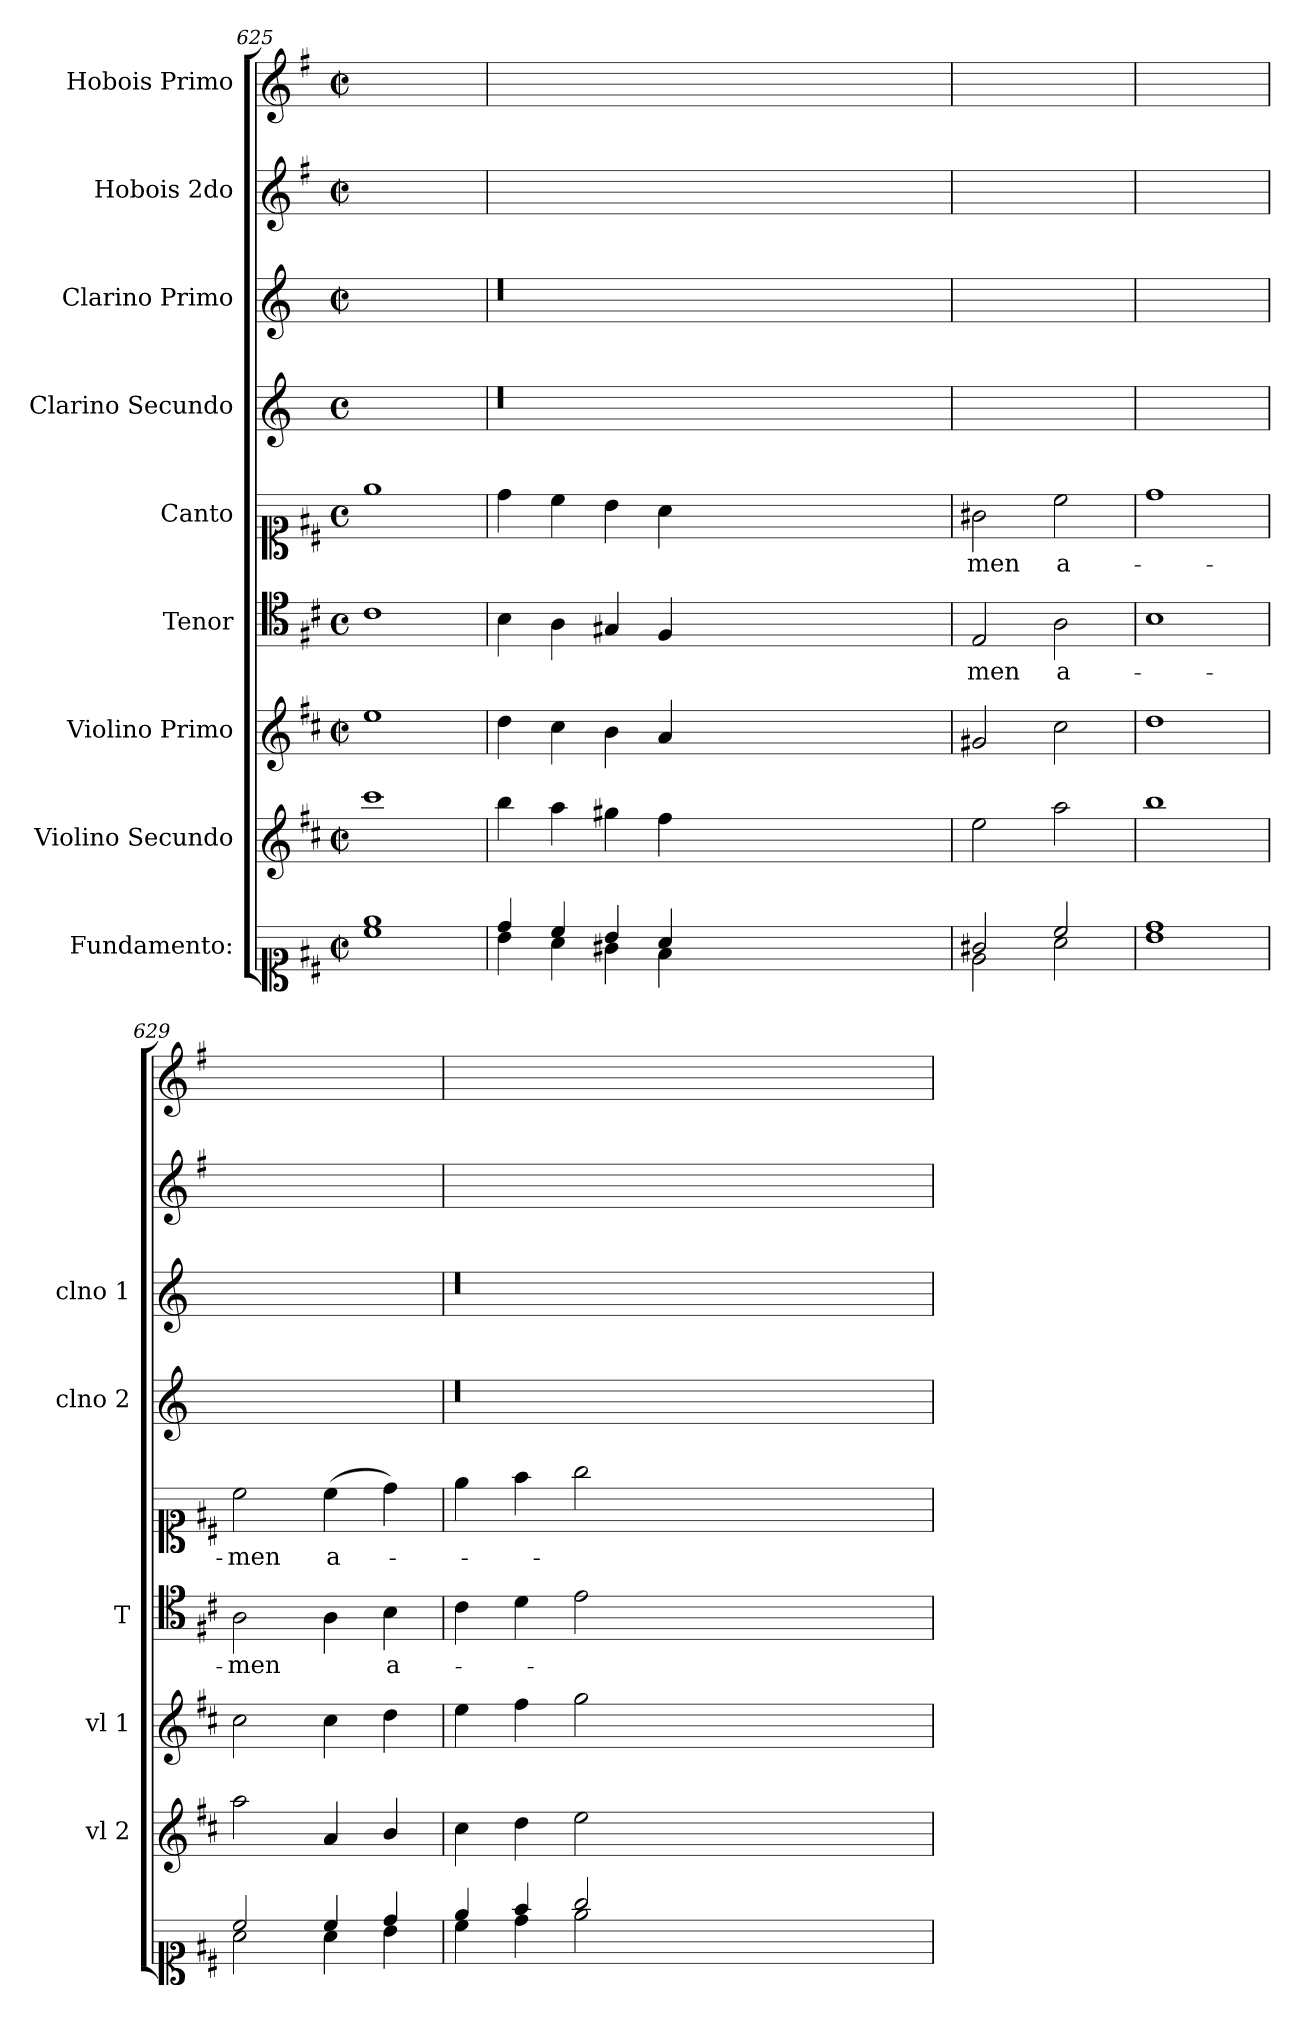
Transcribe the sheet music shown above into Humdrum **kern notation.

**kern	**kern	**kern	**kern	**text	**kern	**text	**kern	**kern	**kern	**kern
*part9	*part8	*part7	*part6	*part6	*part5	*part5	*part4	*part3	*part2	*part1
*staff9	*staff8	*staff7	*staff6	*staff6	*staff5	*staff5	*staff4	*staff3	*staff2	*staff1
*I"Fundamento:	*I"Violino Secundo	*I"Violino Primo	*I"Tenor	*	*I"Canto	*	*I"Clarino Secundo	*I"Clarino Primo	*I"Hobois 2do	*I"Hobois Primo
*	*I'vl 2	*I'vl 1	*I'T	*	*	*	*I'clno 2	*I'clno 1	*	*
*clefC1	*clefG2	*clefG2	*clefC4	*	*clefC1	*	*clefG2	*clefG2	*clefG2	*clefG2
*	*	*	*	*	*	*	*ITrd-1c-2	*ITrd-1c-2	*	*
*k[f#c#]	*k[f#c#]	*k[f#c#]	*k[f#c#]	*	*k[f#c#]	*	*k[f#c#]	*k[f#c#]	*k[f#]	*k[f#]
*M2/2	*M2/2	*M2/2	*M2/2	*	*M2/2	*	*M2/2	*M2/2	*M2/2	*M2/2
*met(c|)	*met(c|)	*met(c|)	*met(c)	*	*met(c)	*	*met(c)	*met(c|)	*met(c|)	*met(c|)
=625	=625	=625	=625	=625	=625	=625	=625	=625	=625	=625
*^	*	*	*	*	*	*	*	*	*	*
1ee	1cc#	1ccc#	1ee	1c#	.	1ee	.	1ryy	1ryy	1ryy	1ryy
=626	=626	=626	=626	=626	=626	=626	=626	=626	=626	=626	=626
4dd/	4b\	4bb\	4dd\	4B\	.	4dd\	.	00rdd	00rdd	1ryy	1ryy
4cc#/	4a\	4aa\	4cc#\	4A\	.	4cc#\	.	.	.	.	.
4b/	4g#X\	4gg#X\	4b\	4G#X/	.	4b\	.	.	.	.	.
4a/	4f#\	4ff#\	4a/	4F#/	.	4a\	.	.	.	.	.
0.ryy	0.ryy	0.ryy	0.ryy	0.ryy	.	0.ryy	.	.	.	0.ryy	0.ryy
=627	=627	=627	=627	=627	=627	=627	=627	=627	=627	=627	=627
2g#X/	2e\	2ee\	2g#X/	2E/	-men	2g#X\	-men	1ryy	1ryy	1ryy	1ryy
2cc#/	2a\	2aa\	2cc#\	2A\	a-	2cc#\	a-	.	.	.	.
=628	=628	=628	=628	=628	=628	=628	=628	=628	=628	=628	=628
1dd	1b	1bb	1dd	1B	.	1dd	.	1ryy	1ryy	1ryy	1ryy
=629	=629	=629	=629	=629	=629	=629	=629	=629	=629	=629	=629
2cc#/	2a\	2aa\	2cc#\	2A\	-men	2cc#\	-men	1ryy	1ryy	1ryy	1ryy
4cc#/	4a\	4a/	4cc#\	4A\	.	(>4cc#\	a-	.	.	.	.
4dd/	4b\	4b/	4dd\	4B\	a-	4dd\)	.	.	.	.	.
=630	=630	=630	=630	=630	=630	=630	=630	=630	=630	=630	=630
4ee/	4cc#\	4cc#\	4ee\	4c#\	.	4ee\	.	00rdd	00rdd	1ryy	1ryy
4ff#/	4dd\	4dd\	4ff#\	4d\	.	4ff#\	.	.	.	.	.
2gg/	2ee\	2ee\	2gg\	2e\	.	2gg\	.	.	.	.	.
0.ryy	0.ryy	0.ryy	0.ryy	0.ryy	.	0.ryy	.	.	.	0.ryy	0.ryy
*v	*v	*	*	*	*	*	*	*	*	*	*
=	=	=	=	=	=	=	=	=	=	=
*-	*-	*-	*-	*-	*-	*-	*-	*-	*-	*-
